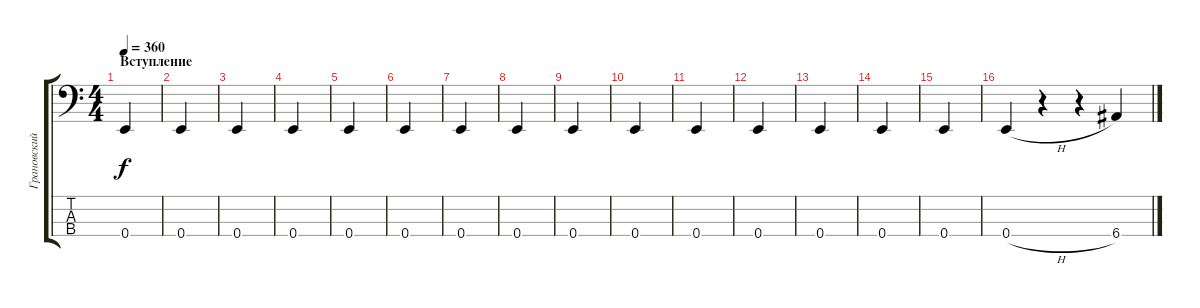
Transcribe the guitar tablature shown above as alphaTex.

\track ("Грановский" "Грановский") {instrument electricbassfinger}
\staff {score tabs}
\tuning (G2 D2 A1 E1) {hide}
\ts (4 4)
\section ("" "Вступление")
\tempo 360
\clef f4
\ks c
0.4.4{dy f instrument electricbassfinger} |
0.4.4 |
0.4.4 |
0.4.4 |
0.4.4 |
0.4.4 |
0.4.4 |
0.4.4 |
0.4.4 |
0.4.4 |
0.4.4 |
0.4.4 |
0.4.4 |
0.4.4 |
0.4.4 |
0.4{h}.4 r.4 r.4 6.4{sl}.4
